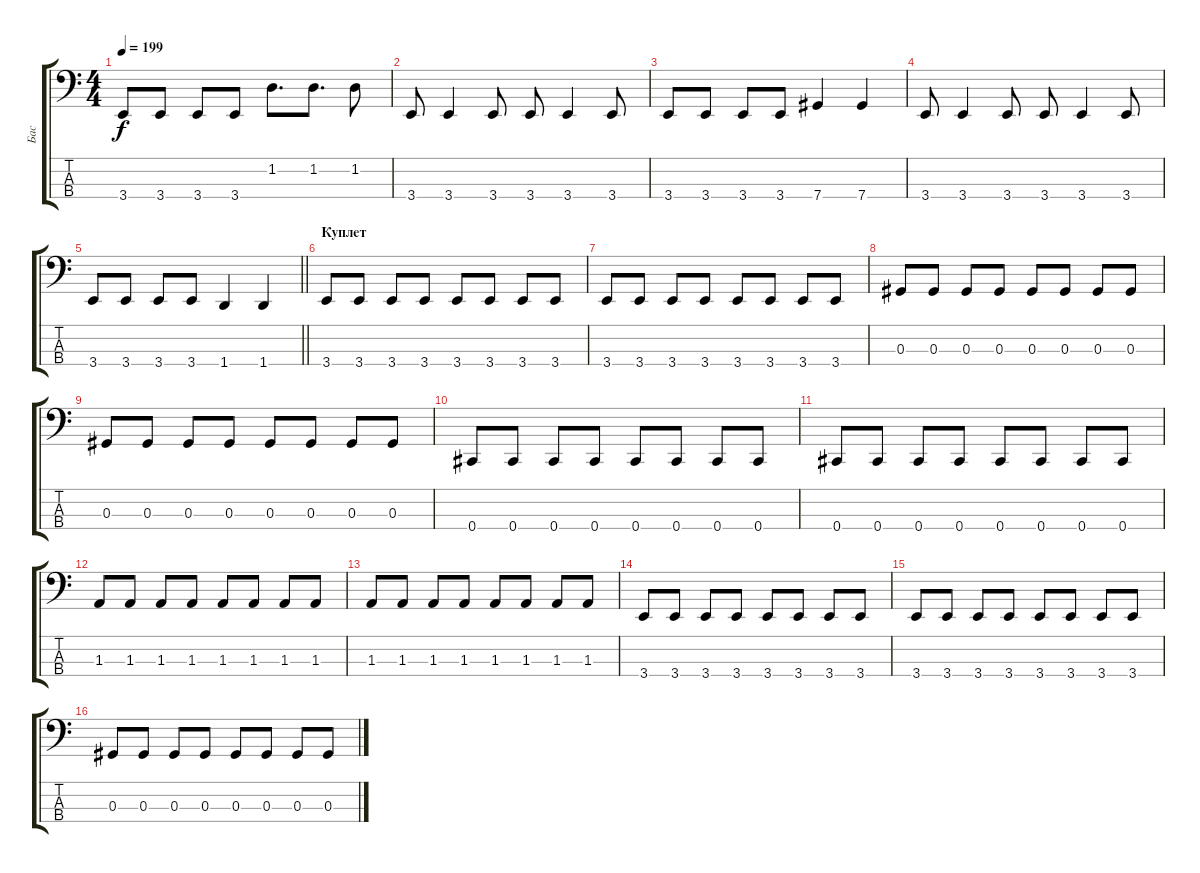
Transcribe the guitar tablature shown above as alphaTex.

\track ("Бас" "Бас") {instrument electricbassfinger}
\staff {score tabs}
\tuning (Gb2 Db2 Ab1 Db1) {hide}
\ts (4 4)
\tempo 199
\clef f4
\ks c
3.4.8{dy f} 3.4.8 3.4.8 3.4.8 1.2.8{d} 1.2.8{d} 1.2.8 |
3.4.8 3.4.4 3.4.8 3.4.8 3.4.4 3.4.8 |
3.4.8 3.4.8 3.4.8 3.4.8 7.4.4 7.4.4 |
3.4.8 3.4.4 3.4.8 3.4.8 3.4.4 3.4.8 |
\barLineRight lightlight
3.4.8 3.4.8 3.4.8 3.4.8 1.4.4 1.4.4 |
\section ("" "Куплет")
3.4.8 3.4.8 3.4.8 3.4.8 3.4.8 3.4.8 3.4.8 3.4.8 |
3.4.8 3.4.8 3.4.8 3.4.8 3.4.8 3.4.8 3.4.8 3.4.8 |
0.3.8 0.3.8 0.3.8 0.3.8 0.3.8 0.3.8 0.3.8 0.3.8 |
0.3.8 0.3.8 0.3.8 0.3.8 0.3.8 0.3.8 0.3.8 0.3.8 |
0.4.8 0.4.8 0.4.8 0.4.8 0.4.8 0.4.8 0.4.8 0.4.8 |
0.4.8 0.4.8 0.4.8 0.4.8 0.4.8 0.4.8 0.4.8 0.4.8 |
1.3.8 1.3.8 1.3.8 1.3.8 1.3.8 1.3.8 1.3.8 1.3.8 |
1.3.8 1.3.8 1.3.8 1.3.8 1.3.8 1.3.8 1.3.8 1.3.8 |
3.4.8 3.4.8 3.4.8 3.4.8 3.4.8 3.4.8 3.4.8 3.4.8 |
3.4.8 3.4.8 3.4.8 3.4.8 3.4.8 3.4.8 3.4.8 3.4.8 |
0.3.8 0.3.8 0.3.8 0.3.8 0.3.8 0.3.8 0.3.8 0.3.8
